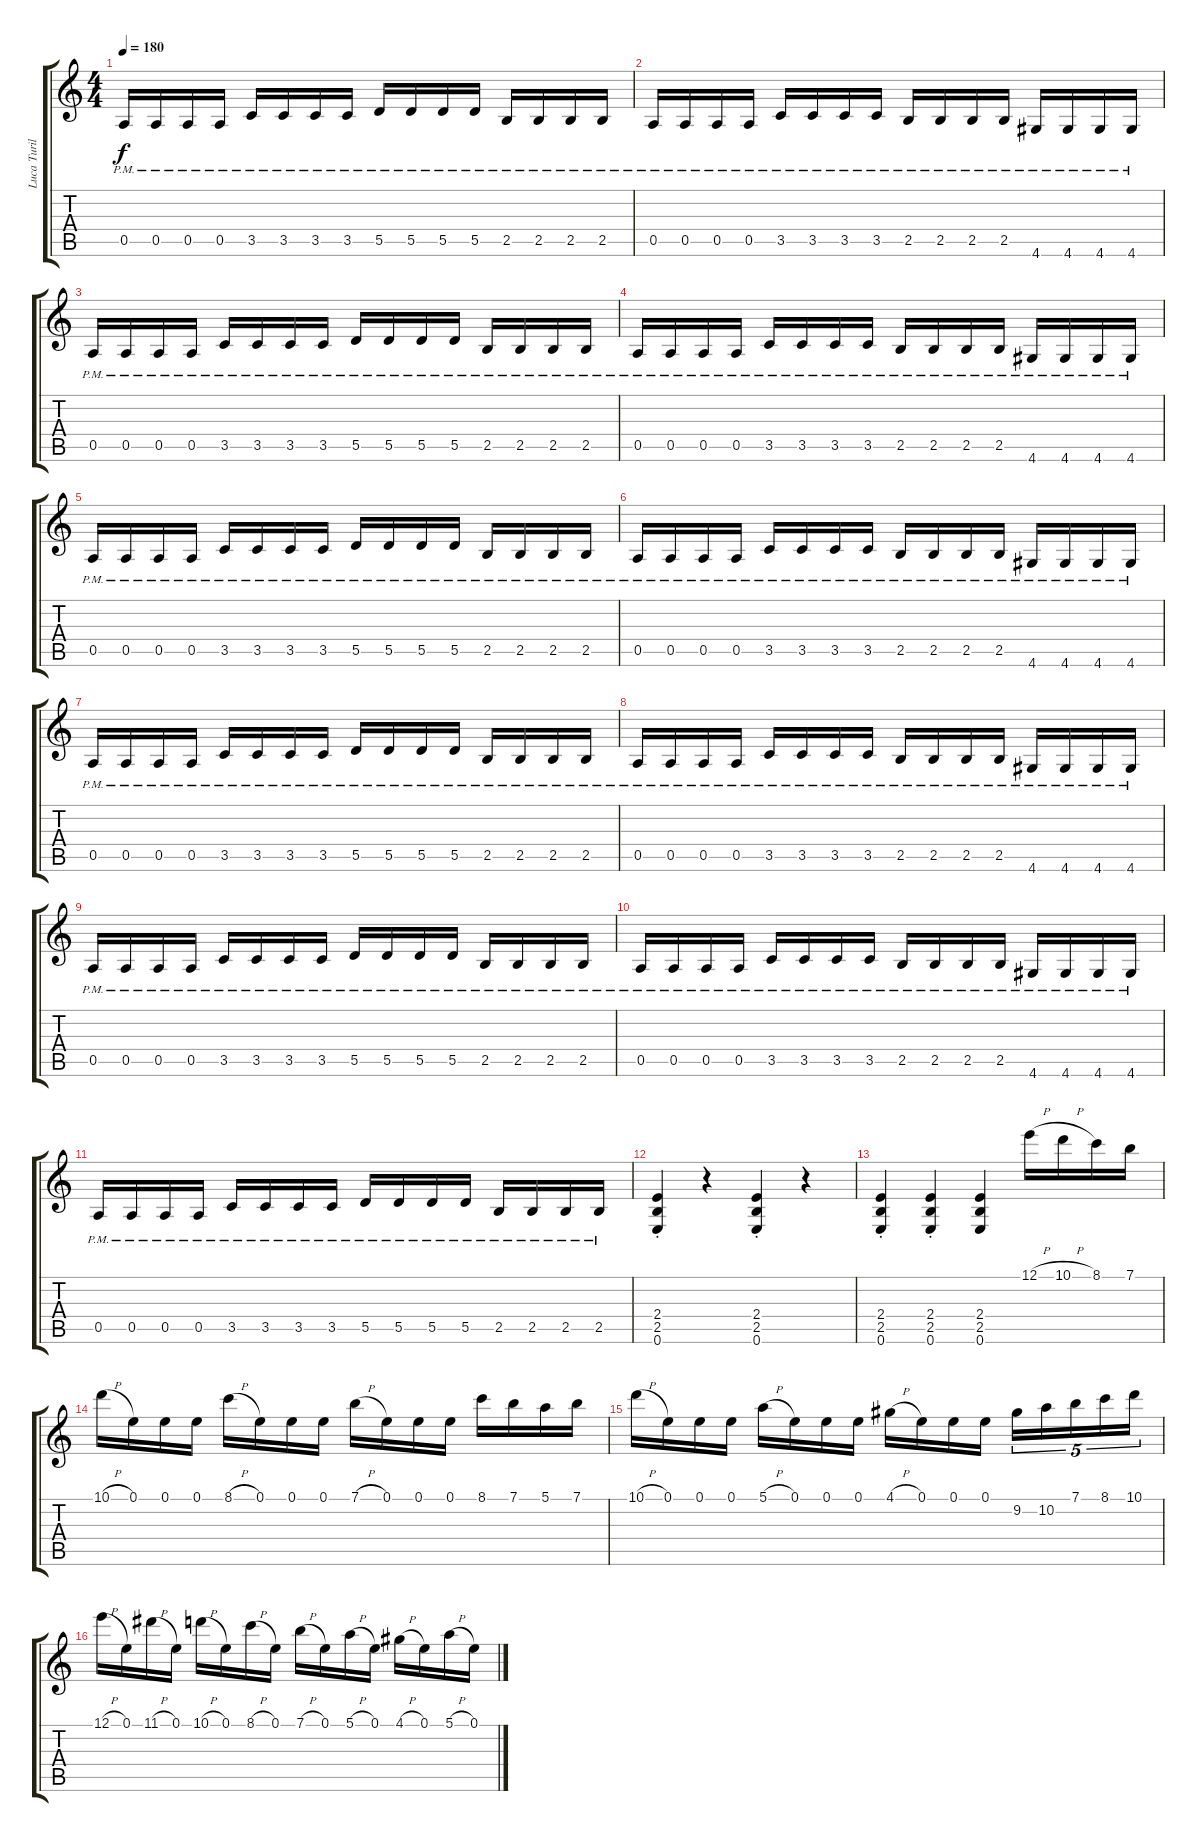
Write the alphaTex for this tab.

\track ("Luca Turilli " "Luca Turil") {instrument distortionguitar}
\staff {score tabs}
\tuning (E4 B3 G3 D3 A2 E2) {hide}
\ts (4 4)
\tempo 180
\clef g2
\ks c
0.5{pm}.16{dy f} 0.5{pm}.16 0.5{pm}.16 0.5{pm}.16 3.5{pm}.16 3.5{pm}.16 3.5{pm}.16 3.5{pm}.16 5.5{pm}.16 5.5{pm}.16 5.5{pm}.16 5.5{pm}.16 2.5{pm}.16 2.5{pm}.16 2.5{pm}.16 2.5{pm}.16 |
0.5{pm}.16 0.5{pm}.16 0.5{pm}.16 0.5{pm}.16 3.5{pm}.16 3.5{pm}.16 3.5{pm}.16 3.5{pm}.16 2.5{pm}.16 2.5{pm}.16 2.5{pm}.16 2.5{pm}.16 4.6{pm}.16 4.6{pm}.16 4.6{pm}.16 4.6{pm}.16 |
0.5{pm}.16 0.5{pm}.16 0.5{pm}.16 0.5{pm}.16 3.5{pm}.16 3.5{pm}.16 3.5{pm}.16 3.5{pm}.16 5.5{pm}.16 5.5{pm}.16 5.5{pm}.16 5.5{pm}.16 2.5{pm}.16 2.5{pm}.16 2.5{pm}.16 2.5{pm}.16 |
0.5{pm}.16 0.5{pm}.16 0.5{pm}.16 0.5{pm}.16 3.5{pm}.16 3.5{pm}.16 3.5{pm}.16 3.5{pm}.16 2.5{pm}.16 2.5{pm}.16 2.5{pm}.16 2.5{pm}.16 4.6{pm}.16 4.6{pm}.16 4.6{pm}.16 4.6{pm}.16 |
0.5{pm}.16 0.5{pm}.16 0.5{pm}.16 0.5{pm}.16 3.5{pm}.16 3.5{pm}.16 3.5{pm}.16 3.5{pm}.16 5.5{pm}.16 5.5{pm}.16 5.5{pm}.16 5.5{pm}.16 2.5{pm}.16 2.5{pm}.16 2.5{pm}.16 2.5{pm}.16 |
0.5{pm}.16 0.5{pm}.16 0.5{pm}.16 0.5{pm}.16 3.5{pm}.16 3.5{pm}.16 3.5{pm}.16 3.5{pm}.16 2.5{pm}.16 2.5{pm}.16 2.5{pm}.16 2.5{pm}.16 4.6{pm}.16 4.6{pm}.16 4.6{pm}.16 4.6{pm}.16 |
0.5{pm}.16 0.5{pm}.16 0.5{pm}.16 0.5{pm}.16 3.5{pm}.16 3.5{pm}.16 3.5{pm}.16 3.5{pm}.16 5.5{pm}.16 5.5{pm}.16 5.5{pm}.16 5.5{pm}.16 2.5{pm}.16 2.5{pm}.16 2.5{pm}.16 2.5{pm}.16 |
0.5{pm}.16 0.5{pm}.16 0.5{pm}.16 0.5{pm}.16 3.5{pm}.16 3.5{pm}.16 3.5{pm}.16 3.5{pm}.16 2.5{pm}.16 2.5{pm}.16 2.5{pm}.16 2.5{pm}.16 4.6{pm}.16 4.6{pm}.16 4.6{pm}.16 4.6{pm}.16 |
0.5{pm}.16 0.5{pm}.16 0.5{pm}.16 0.5{pm}.16 3.5{pm}.16 3.5{pm}.16 3.5{pm}.16 3.5{pm}.16 5.5{pm}.16 5.5{pm}.16 5.5{pm}.16 5.5{pm}.16 2.5{pm}.16 2.5{pm}.16 2.5{pm}.16 2.5{pm}.16 |
0.5{pm}.16 0.5{pm}.16 0.5{pm}.16 0.5{pm}.16 3.5{pm}.16 3.5{pm}.16 3.5{pm}.16 3.5{pm}.16 2.5{pm}.16 2.5{pm}.16 2.5{pm}.16 2.5{pm}.16 4.6{pm}.16 4.6{pm}.16 4.6{pm}.16 4.6{pm}.16 |
0.5{pm}.16 0.5{pm}.16 0.5{pm}.16 0.5{pm}.16 3.5{pm}.16 3.5{pm}.16 3.5{pm}.16 3.5{pm}.16 5.5{pm}.16 5.5{pm}.16 5.5{pm}.16 5.5{pm}.16 2.5{pm}.16 2.5{pm}.16 2.5{pm}.16 2.5{pm}.16 |
(2.4{st} 2.5{st} 0.6{st}).4 r.4 (2.4{st} 2.5{st} 0.6{st}).4 r.4 |
(2.4{st} 2.5{st} 0.6{st}).4 (2.4{st} 2.5{st} 0.6{st}).4 (2.4 2.5 0.6).4 12.1{h}.16 10.1{h}.16 8.1.16 7.1.16 |
10.1{h}.16 0.1.16 0.1.16 0.1.16 8.1{h}.16 0.1.16 0.1.16 0.1.16 7.1{h}.16 0.1.16 0.1.16 0.1.16 8.1.16 7.1.16 5.1.16 7.1.16 |
10.1{h}.16 0.1.16 0.1.16 0.1.16 5.1{h}.16 0.1.16 0.1.16 0.1.16 4.1{h}.16 0.1.16 0.1.16 0.1.16 9.2.16{tu (5 4)} 10.2.16{tu (5 4)} 7.1.16{tu (5 4)} 8.1.16{tu (5 4)} 10.1.16{tu (5 4)} |
12.1{h}.16 0.1.16 11.1{h}.16 0.1.16 10.1{h}.16 0.1.16 8.1{h}.16 0.1.16 7.1{h}.16 0.1.16 5.1{h}.16 0.1.16 4.1{h}.16 0.1.16 5.1{h}.16 0.1.16
